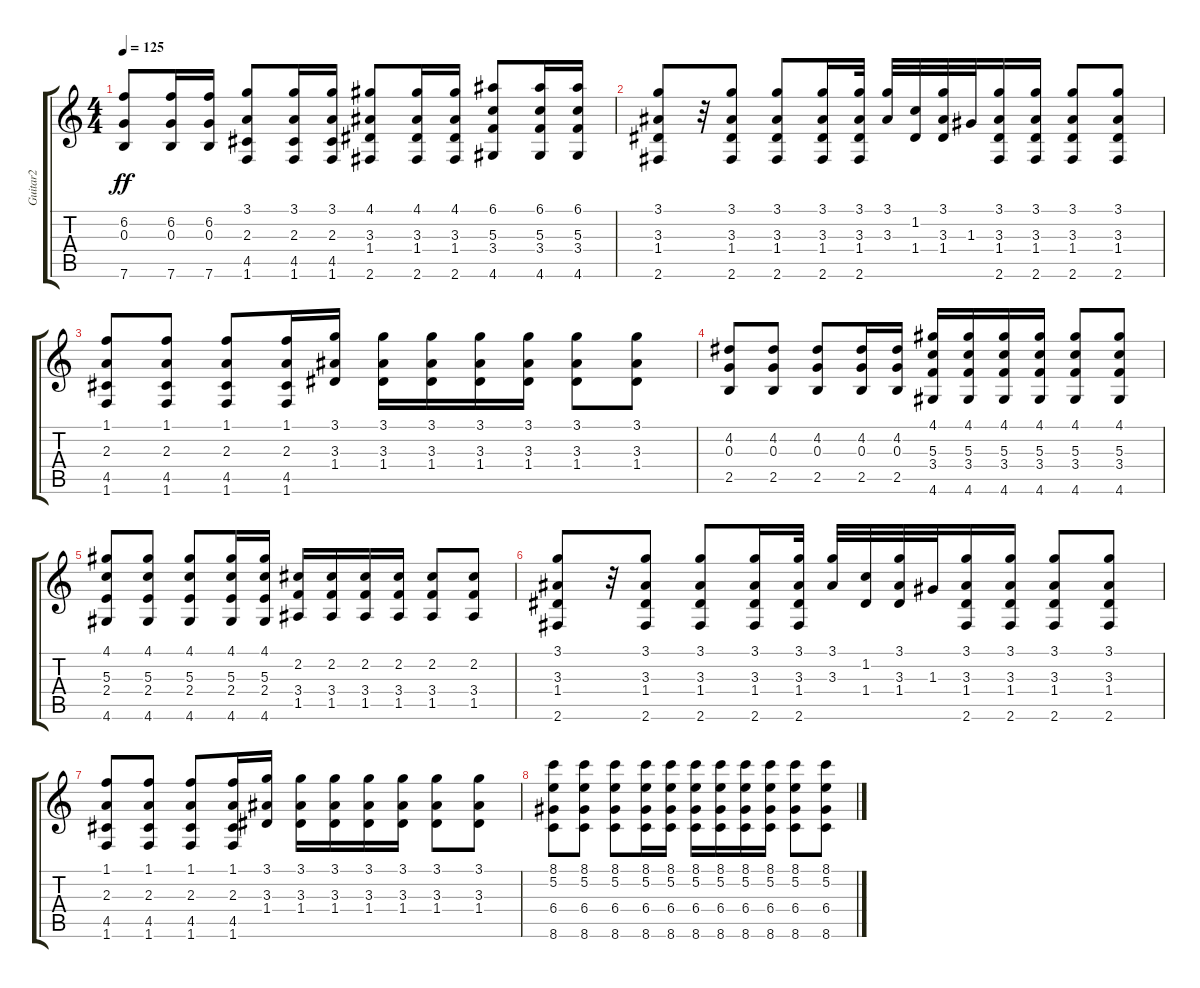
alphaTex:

\track ("Guitar2" "Guitar2") {instrument electricguitarclean}
\staff {score tabs}
\tuning (E4 B3 G3 D3 A2 E2) {hide}
\ts (4 4)
\tempo 125
\clef g2
\ks c
(6.2 0.3 7.6).8{dy ff} (6.2 0.3 7.6).16 (6.2 0.3 7.6).16 (3.1 2.3 4.5 1.6).8 (3.1 2.3 4.5 1.6).16 (3.1 2.3 4.5 1.6).16 (4.1 3.3 1.4 2.6).8 (4.1 3.3 1.4 2.6).16 (4.1 3.3 1.4 2.6).16 (6.1 5.3 3.4 4.6).8 (6.1 5.3 3.4 4.6).16 (6.1 5.3 3.4 4.6).16 |
(3.1 3.3 1.4 2.6).8 r.32 (3.1 3.3 1.4 2.6).8 (3.1 3.3 1.4 2.6).8 (3.1 3.3 1.4 2.6).16 (3.1 3.3 1.4 2.6).32 (3.1 3.3).32 (1.2 1.4).32 (3.1 3.3 1.4).32 1.3.32 (3.1 3.3 1.4 2.6).16 (3.1 3.3 1.4 2.6).16 (3.1 3.3 1.4 2.6).8 (3.1 3.3 1.4 2.6).8 |
(1.1 2.3 4.5 1.6).8 (1.1 2.3 4.5 1.6).8 (1.1 2.3 4.5 1.6).8 (1.1 2.3 4.5 1.6).16 (3.1 3.3 1.4).16 (3.1 3.3 1.4).16 (3.1 3.3 1.4).16 (3.1 3.3 1.4).16 (3.1 3.3 1.4).16 (3.1 3.3 1.4).8 (3.1 3.3 1.4).8 |
(4.2 0.3 2.5).8 (4.2 0.3 2.5).8 (4.2 0.3 2.5).8 (4.2 0.3 2.5).16 (4.2 0.3 2.5).16 (4.1 5.3 3.4 4.6).16 (4.1 5.3 3.4 4.6).16 (4.1 5.3 3.4 4.6).16 (4.1 5.3 3.4 4.6).16 (4.1 5.3 3.4 4.6).8 (4.1 5.3 3.4 4.6).8 |
(4.1 5.3 2.4 4.6).8 (4.1 5.3 2.4 4.6).8 (4.1 5.3 2.4 4.6).8 (4.1 5.3 2.4 4.6).16 (4.1 5.3 2.4 4.6).16 (2.2 3.4 1.5).16 (2.2 3.4 1.5).16 (2.2 3.4 1.5).16 (2.2 3.4 1.5).16 (2.2 3.4 1.5).8 (2.2 3.4 1.5).8 |
(3.1 3.3 1.4 2.6).8 r.32 (3.1 3.3 1.4 2.6).8 (3.1 3.3 1.4 2.6).8 (3.1 3.3 1.4 2.6).16 (3.1 3.3 1.4 2.6).32 (3.1 3.3).32 (1.2 1.4).32 (3.1 3.3 1.4).32 1.3.32 (3.1 3.3 1.4 2.6).16 (3.1 3.3 1.4 2.6).16 (3.1 3.3 1.4 2.6).8 (3.1 3.3 1.4 2.6).8 |
(1.1 2.3 4.5 1.6).8 (1.1 2.3 4.5 1.6).8 (1.1 2.3 4.5 1.6).8 (1.1 2.3 4.5 1.6).16 (3.1 3.3 1.4).16 (3.1 3.3 1.4).16 (3.1 3.3 1.4).16 (3.1 3.3 1.4).16 (3.1 3.3 1.4).16 (3.1 3.3 1.4).8 (3.1 3.3 1.4).8 |
(8.1 5.2 6.4 8.6).8 (8.1 5.2 6.4 8.6).8 (8.1 5.2 6.4 8.6).8 (8.1 5.2 6.4 8.6).16 (8.1 5.2 6.4 8.6).16 (8.1 5.2 6.4 8.6).16 (8.1 5.2 6.4 8.6).16 (8.1 5.2 6.4 8.6).16 (8.1 5.2 6.4 8.6).16 (8.1 5.2 6.4 8.6).8 (8.1 5.2 6.4 8.6).8
